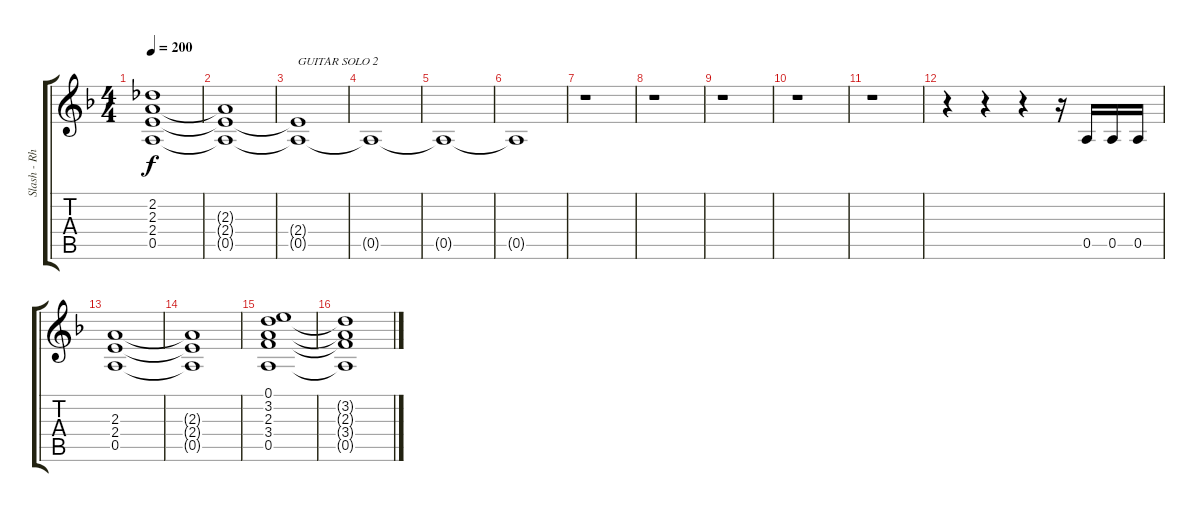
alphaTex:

\track ("Slash - Rhythm Guitar" "Slash - Rh") {instrument distortionguitar}
\staff {score tabs}
\tuning (E4 B3 G3 D3 A2 E2) {hide}
\ts (4 4)
\tempo 200
\clef g2
\ks dminor
(2.2{t} 2.3{t} 2.4{t} 0.5{t}).1{dy f} |
(2.3{t} 2.4{t} 0.5{t}).1 |
(2.4{t} 0.5{t}).1{txt "GUITAR SOLO 2"} |
0.5{t}.1 |
0.5{t}.1 |
0.5{t}.1 |
r.1 |
r.1 |
r.1 |
r.1 |
r.1 |
r.4 r.4 r.4 r.16 0.5.16 0.5.16 0.5.16 |
(2.3 2.4 0.5).1 |
(2.3{t} 2.4{t} 0.5{t}).1 |
(0.1 3.2 2.3 3.4 0.5).1 |
(3.2{t} 2.3{t} 3.4{t} 0.5{t}).1
